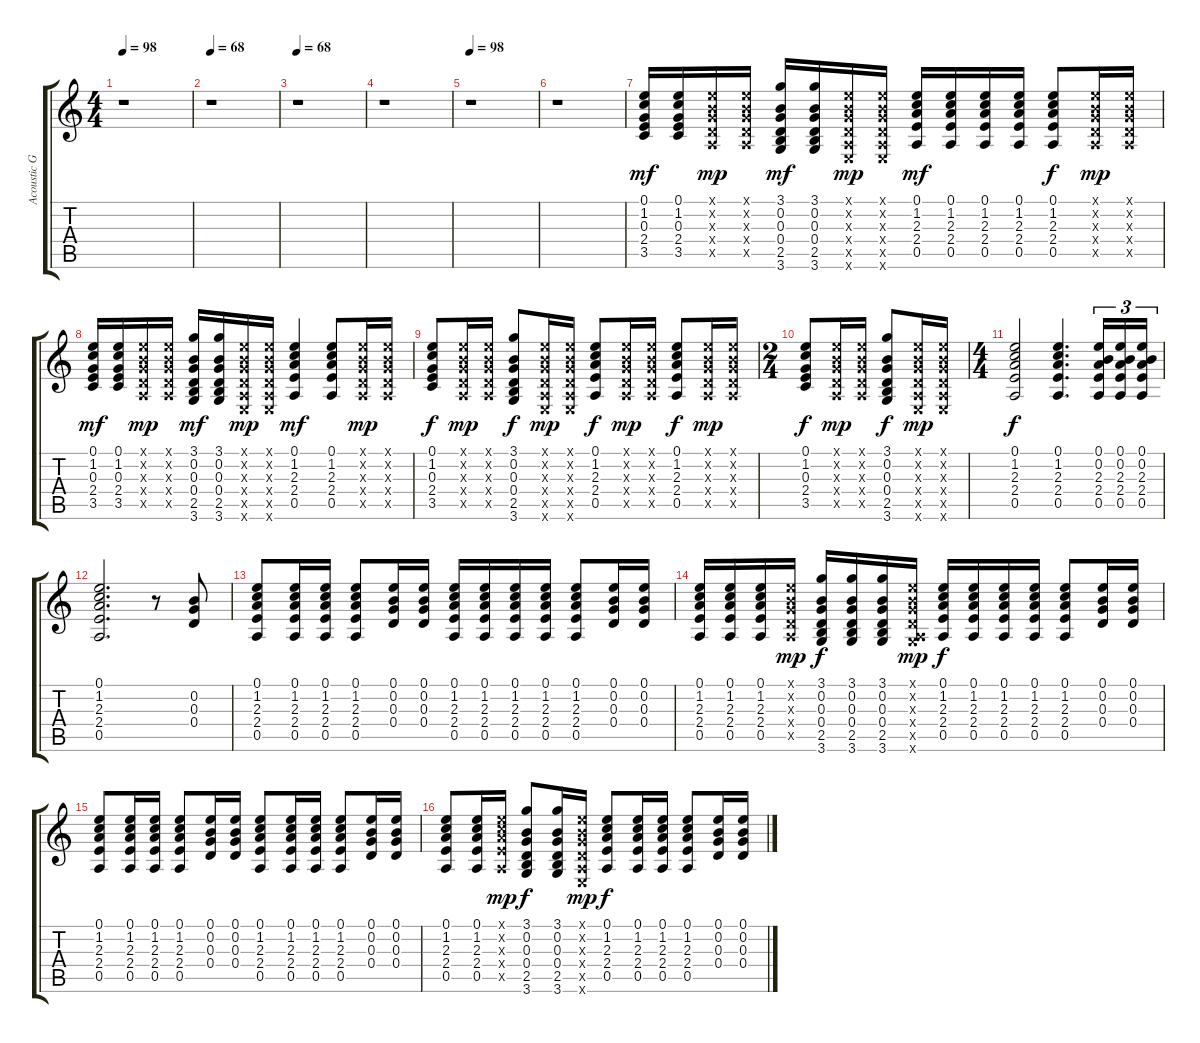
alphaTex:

\track ("Acoustic Guitar I" "Acoustic G") {instrument acousticguitarnylon}
\staff {score tabs}
\tuning (E4 B3 G3 D3 A2 E2) {hide}
\ts (4 4)
\tempo 98
\tempo 68
\tempo 98
\clef g2
\ks c
r.1{dy mf instrument acousticguitarnylon} |
\tempo 68
r.1 |
\tempo 68
r.1 |
r.1 |
\tempo 98
r.1 |
r.1 |
(0.1 1.2 0.3 2.4 3.5).16 (0.1 1.2 0.3 2.4 3.5).16 (0.1{x} 0.2{x} 0.3{x} 0.4{x} 0.5{x}).16{dy mp} (0.1{x} 0.2{x} 0.3{x} 0.4{x} 0.5{x}).16 (3.1 0.2 0.3 0.4 2.5 3.6).16{dy mf} (3.1 0.2 0.3 0.4 2.5 3.6).16 (0.1{x} 0.2{x} 0.3{x} 0.4{x} 0.5{x} 0.6{x}).16{dy mp} (0.1{x} 0.2{x} 0.3{x} 0.4{x} 0.5{x} 0.6{x}).16 (0.1 1.2 2.3 2.4 0.5).16{dy mf} (0.1 1.2 2.3 2.4 0.5).16 (0.1 1.2 2.3 2.4 0.5).16 (0.1 1.2 2.3 2.4 0.5).16 (0.1 1.2 2.3 2.4 0.5).8{dy f} (0.1{x} 0.2{x} 0.3{x} 0.4{x} 0.5{x}).16{dy mp} (0.1{x} 0.2{x} 0.3{x} 0.4{x} 0.5{x}).16 |
(0.1 1.2 0.3 2.4 3.5).16{dy mf} (0.1 1.2 0.3 2.4 3.5).16 (0.1{x} 0.2{x} 0.3{x} 0.4{x} 0.5{x}).16{dy mp} (0.1{x} 0.2{x} 0.3{x} 0.4{x} 0.5{x}).16 (3.1 0.2 0.3 0.4 2.5 3.6).16{dy mf} (3.1 0.2 0.3 0.4 2.5 3.6).16 (0.1{x} 0.2{x} 0.3{x} 0.4{x} 0.5{x} 0.6{x}).16{dy mp} (0.1{x} 0.2{x} 0.3{x} 0.4{x} 0.5{x} 0.6{x}).16 (0.1 1.2 2.3 2.4 0.5).4{dy mf} (0.1 1.2 2.3 2.4 0.5).8 (0.1{x} 0.2{x} 0.3{x} 0.4{x} 0.5{x}).16{dy mp} (0.1{x} 0.2{x} 0.3{x} 0.4{x} 0.5{x}).16 |
(0.1 1.2 0.3 2.4 3.5).8{dy f} (0.1{x} 0.2{x} 0.3{x} 0.4{x} 0.5{x}).16{dy mp} (0.1{x} 0.2{x} 0.3{x} 0.4{x} 0.5{x}).16 (3.1 0.2 0.3 0.4 2.5 3.6).8{dy f} (0.1{x} 0.2{x} 0.3{x} 0.4{x} 0.5{x} 0.6{x}).16{dy mp} (0.1{x} 0.2{x} 0.3{x} 0.4{x} 0.5{x} 0.6{x}).16 (0.1 1.2 2.3 2.4 0.5).8{dy f} (0.1{x} 0.2{x} 0.3{x} 0.4{x} 0.5{x}).16{dy mp} (0.1{x} 0.2{x} 0.3{x} 0.4{x} 0.5{x}).16 (0.1 1.2 2.3 2.4 0.5).8{dy f} (0.1{x} 0.2{x} 0.3{x} 0.4{x} 0.5{x}).16{dy mp} (0.1{x} 0.2{x} 0.3{x} 0.4{x} 0.5{x}).16 |
\ts (2 4)
(0.1 1.2 0.3 2.4 3.5).8{dy f} (0.1{x} 0.2{x} 0.3{x} 0.4{x} 0.5{x}).16{dy mp} (0.1{x} 0.2{x} 0.3{x} 0.4{x} 0.5{x}).16 (3.1 0.2 0.3 0.4 2.5 3.6).8{dy f} (0.1{x} 0.2{x} 0.3{x} 0.4{x} 0.5{x} 0.6{x}).16{dy mp} (0.1{x} 0.2{x} 0.3{x} 0.4{x} 0.5{x} 0.6{x}).16 |
\ts (4 4)
(0.1 1.2 2.3 2.4 0.5).2{dy f} (0.1 1.2 2.3 2.4 0.5).4{d} (0.1 0.2 2.3 2.4 0.5).16{tu (3 2)} (0.1 0.2 2.3 2.4 0.5).16{tu (3 2)} (0.1 0.2 2.3 2.4 0.5).16{tu (3 2)} |
(0.1 1.2 2.3 2.4 0.5).2{d} r.8 (0.2 0.3 0.4).8 |
(0.1 1.2 2.3 2.4 0.5).8 (0.1 1.2 2.3 2.4 0.5).16 (0.1 1.2 2.3 2.4 0.5).16 (0.1 1.2 2.3 2.4 0.5).8 (0.1 0.2 0.3 0.4).16 (0.1 0.2 0.3 0.4).16 (0.1 1.2 2.3 2.4 0.5).16 (0.1 1.2 2.3 2.4 0.5).16 (0.1 1.2 2.3 2.4 0.5).16 (0.1 1.2 2.3 2.4 0.5).16 (0.1 1.2 2.3 2.4 0.5).8 (0.1 0.2 0.3 0.4).16 (0.1 0.2 0.3 0.4).16 |
(0.1 1.2 2.3 2.4 0.5).16 (0.1 1.2 2.3 2.4 0.5).16 (0.1 1.2 2.3 2.4 0.5).16 (0.1{x} 0.2{x} 0.3{x} 0.4{x} 0.5{x}).16{dy mp} (3.1 0.2 0.3 0.4 2.5 3.6).16{dy f} (3.1 0.2 0.3 0.4 2.5 3.6).16 (3.1 0.2 0.3 0.4 2.5 3.6).16 (0.1{x} 0.2{x} 0.3{x} 0.4{x} 0.5{x} 3.6{x}).16{dy mp} (0.1 1.2 2.3 2.4 0.5).16{dy f} (0.1 1.2 2.3 2.4 0.5).16 (0.1 1.2 2.3 2.4 0.5).16 (0.1 1.2 2.3 2.4 0.5).16 (0.1 1.2 2.3 2.4 0.5).8 (0.1 0.2 0.3 0.4).16 (0.1 0.2 0.3 0.4).16 |
(0.1 1.2 2.3 2.4 0.5).8 (0.1 1.2 2.3 2.4 0.5).16 (0.1 1.2 2.3 2.4 0.5).16 (0.1 1.2 2.3 2.4 0.5).8 (0.1 0.2 0.3 0.4).16 (0.1 0.2 0.3 0.4).16 (0.1 1.2 2.3 2.4 0.5).8 (0.1 1.2 2.3 2.4 0.5).16 (0.1 1.2 2.3 2.4 0.5).16 (0.1 1.2 2.3 2.4 0.5).8 (0.1 0.2 0.3 0.4).16 (0.1 0.2 0.3 0.4).16 |
(0.1 1.2 2.3 2.4 0.5).8 (0.1 1.2 2.3 2.4 0.5).16 (0.1{x} 1.2{x} 2.3{x} 2.4{x} 0.5{x}).16{dy mp} (3.1 0.2 0.3 0.4 2.5 3.6).8{dy f} (3.1 0.2 0.3 0.4 2.5 3.6).16 (0.1{x} 0.2{x} 0.3{x} 0.4{x} 0.5{x} 0.6{x}).16{dy mp} (0.1 1.2 2.3 2.4 0.5).8{dy f} (0.1 1.2 2.3 2.4 0.5).16 (0.1 1.2 2.3 2.4 0.5).16 (0.1 1.2 2.3 2.4 0.5).8 (0.1 0.2 0.3 0.4).16 (0.1 0.2 0.3 0.4).16
